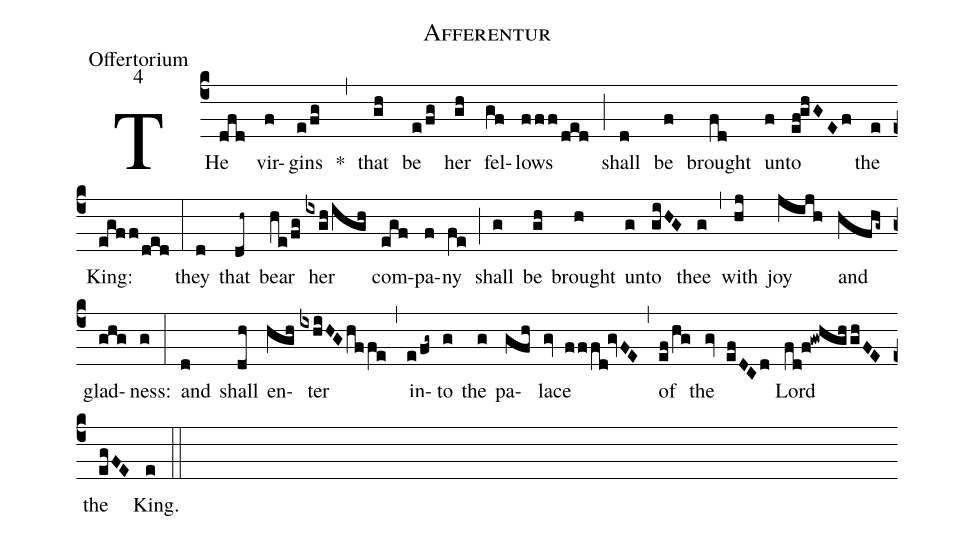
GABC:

name:Afferentur;
office-part:Offertorium;
mode:4;
%%
(c4) THe(dfd) vir(f)gins(e/fg) *(,) that(gh) be(e/fg) her(gh) fel(gf)lows(fff/ded) (;) shall(d) be(f) brought(fd) un(f)to(ef!ghGEf) the(e) King:(egff/ded) (:) they(d) that(dh~) bear(he/fg) her(ixgh/igh) com(egf)pa(f)ny(fe) (;) shall(g) be(gh) brought(h) un(g)to(giHG) thee(g) (,) with(hj) joy(jijh) and(hfhg~) glad(ghg)ness:(g) (:) and(d) shall(dh) en(hgh)ter(ixhiHG/hffe) (,) in(e/fg~)to(g) the(g) pa(gfh)lace(gv fffd!gvFE) (,) of(ef/hg) the(gv efDCd) Lord(fd!f!gwhgh/ghFE) the(egFE) King.(e) (::)
